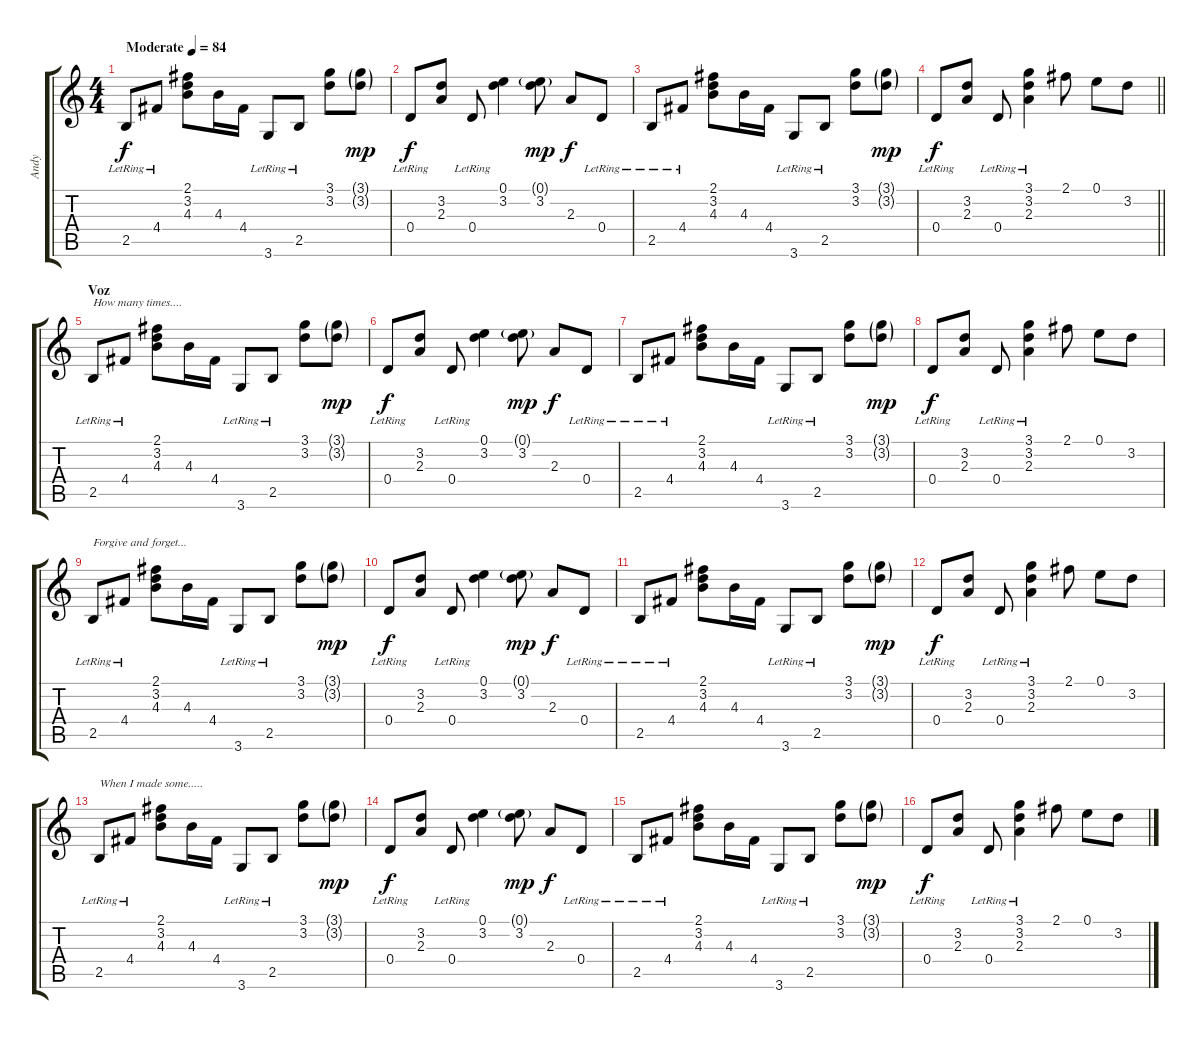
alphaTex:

\track ("Andy" "Andy") {instrument acousticguitarsteel}
\staff {score tabs}
\tuning (E4 B3 G3 D3 A2 E2) {hide}
\ts (4 4)
\tempo (84 "Moderate")
\clef g2
\ks c
2.5{lr}.8{dy f instrument acousticguitarsteel} 4.4{lr}.8 (2.1 3.2 4.3).8 4.3.16 4.4.16 3.6{lr}.8 2.5{lr}.8 (3.1 3.2).8 (3.1{g} 3.2{g}).8{dy mp} |
0.4{lr}.8{dy f} (3.2 2.3).8 0.4{lr}.8 (0.1 3.2).4 (0.1{g} 3.2).8{dy mp} 2.3.8{dy f} 0.4{lr}.8 |
2.5{lr}.8 4.4{lr}.8 (2.1 3.2 4.3).8 4.3.16 4.4.16 3.6{lr}.8 2.5{lr}.8 (3.1 3.2).8 (3.1{g} 3.2{g}).8{dy mp} |
\barLineRight lightlight
0.4{lr}.8{dy f} (3.2 2.3).8 0.4{lr}.8 (3.1{lr} 3.2{lr} 2.3).4 2.1.8 0.1.8 3.2.8 |
\section ("" "Voz")
2.5{lr}.8{txt "How many times...."} 4.4{lr}.8 (2.1 3.2 4.3).8 4.3.16 4.4.16 3.6{lr}.8 2.5{lr}.8 (3.1 3.2).8 (3.1{g} 3.2{g}).8{dy mp} |
0.4{lr}.8{dy f} (3.2 2.3).8 0.4{lr}.8 (0.1 3.2).4 (0.1{g} 3.2).8{dy mp} 2.3.8{dy f} 0.4{lr}.8 |
2.5{lr}.8 4.4{lr}.8 (2.1 3.2 4.3).8 4.3.16 4.4.16 3.6{lr}.8 2.5{lr}.8 (3.1 3.2).8 (3.1{g} 3.2{g}).8{dy mp} |
0.4{lr}.8{dy f} (3.2 2.3).8 0.4{lr}.8 (3.1{lr} 3.2{lr} 2.3).4 2.1.8 0.1.8 3.2.8 |
2.5{lr}.8{txt "Forgive and forget..."} 4.4{lr}.8 (2.1 3.2 4.3).8 4.3.16 4.4.16 3.6{lr}.8 2.5{lr}.8 (3.1 3.2).8 (3.1{g} 3.2{g}).8{dy mp} |
0.4{lr}.8{dy f} (3.2 2.3).8 0.4{lr}.8 (0.1 3.2).4 (0.1{g} 3.2).8{dy mp} 2.3.8{dy f} 0.4{lr}.8 |
2.5{lr}.8 4.4{lr}.8 (2.1 3.2 4.3).8 4.3.16 4.4.16 3.6{lr}.8 2.5{lr}.8 (3.1 3.2).8 (3.1{g} 3.2{g}).8{dy mp} |
0.4{lr}.8{dy f} (3.2 2.3).8 0.4{lr}.8 (3.1{lr} 3.2{lr} 2.3).4 2.1.8 0.1.8 3.2.8 |
2.5{lr}.8{txt "When I made some....."} 4.4{lr}.8 (2.1 3.2 4.3).8 4.3.16 4.4.16 3.6{lr}.8 2.5{lr}.8 (3.1 3.2).8 (3.1{g} 3.2{g}).8{dy mp} |
0.4{lr}.8{dy f} (3.2 2.3).8 0.4{lr}.8 (0.1 3.2).4 (0.1{g} 3.2).8{dy mp} 2.3.8{dy f} 0.4{lr}.8 |
2.5{lr}.8 4.4{lr}.8 (2.1 3.2 4.3).8 4.3.16 4.4.16 3.6{lr}.8 2.5{lr}.8 (3.1 3.2).8 (3.1{g} 3.2{g}).8{dy mp} |
0.4{lr}.8{dy f} (3.2 2.3).8 0.4{lr}.8 (3.1{lr} 3.2{lr} 2.3).4 2.1.8 0.1.8 3.2.8
